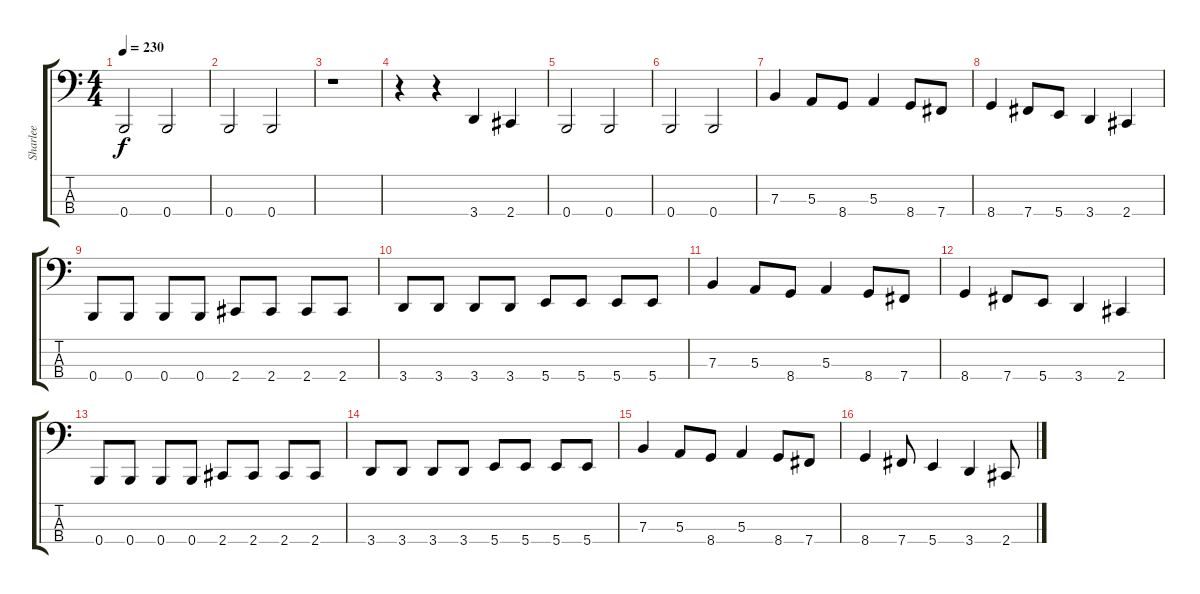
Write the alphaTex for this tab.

\track ("Sharlee" "Sharlee") {instrument electricbasspick}
\staff {score tabs}
\tuning (D2 A1 E1 B0) {hide}
\ts (4 4)
\tempo 230
\tempo 220
\tempo 230
\clef f4
\ks c
0.4.2{dy f instrument electricbasspick} 0.4.2 |
0.4.2 0.4.2 |
r.1 |
r.4 r.4 3.4.4 2.4.4 |
0.4.2 0.4.2 |
0.4.2 0.4.2 |
7.3.4 5.3.8 8.4.8 5.3.4 8.4.8 7.4.8 |
8.4.4 7.4.8 5.4.8 3.4.4 2.4.4 |
0.4.8 0.4.8 0.4.8 0.4.8 2.4.8 2.4.8 2.4.8 2.4.8 |
3.4.8 3.4.8 3.4.8 3.4.8 5.4.8 5.4.8 5.4.8 5.4.8 |
7.3.4 5.3.8 8.4.8 5.3.4 8.4.8 7.4.8 |
8.4.4 7.4.8 5.4.8 3.4.4 2.4.4 |
0.4.8 0.4.8 0.4.8 0.4.8 2.4.8 2.4.8 2.4.8 2.4.8 |
3.4.8 3.4.8 3.4.8 3.4.8 5.4.8 5.4.8 5.4.8 5.4.8 |
7.3.4 5.3.8 8.4.8 5.3.4 8.4.8 7.4.8 |
8.4.4 7.4.8 5.4.4 3.4.4 2.4.8
